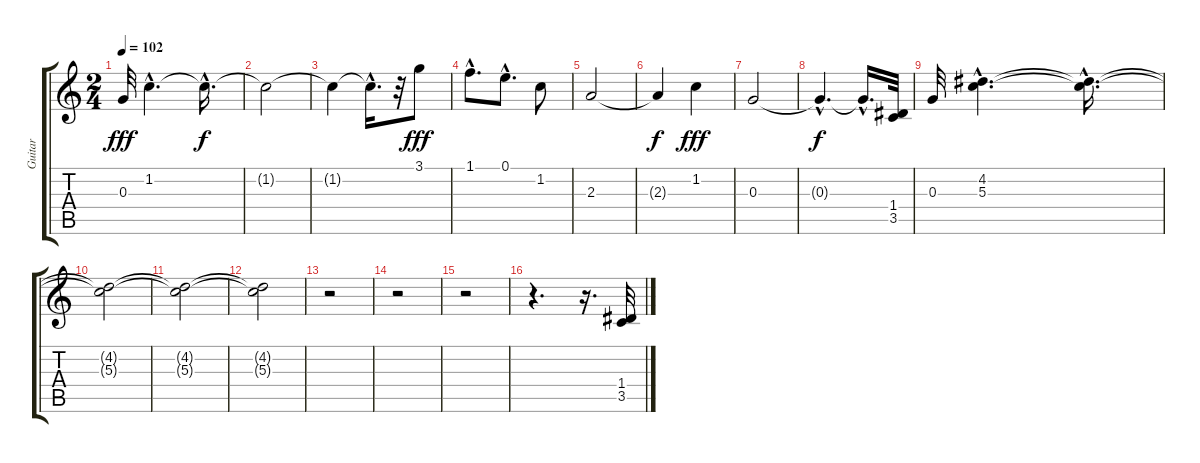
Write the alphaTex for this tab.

\track ("Guitar" "Guitar") {instrument electricguitarclean}
\staff {score tabs}
\tuning (E4 B3 G3 D3 A2 E2) {hide}
\ts (2 4)
\tempo 102
\clef g2
\ks c
0.3.32{dy fff} 1.2{hac}.4{d} 1.2{hac t}.16{d dy f} |
1.2{t}.2 |
1.2{t}.4 1.2{hac t}.16{d} r.32 3.1.8{dy fff} |
1.1{hac}.8{d} 0.1{hac}.8{d} 1.2.8 |
2.3.2 |
2.3{t}.4{dy f} 1.2.4{dy fff} |
0.3.2 |
0.3{hac t}.4{d dy f} 0.3{hac t}.16{d} (1.4 3.5).32 |
0.3.32 (4.2{hac} 5.3{hac}).4{d} (4.2{hac t} 5.3{hac t}).16{d} |
(4.2{t} 5.3{t}).2 |
(4.2{t} 5.3{t}).2 |
(4.2{t} 5.3{t}).2 |
r.2 |
r.2 |
r.2 |
r.4{d} r.16{d} (1.4 3.5).32
